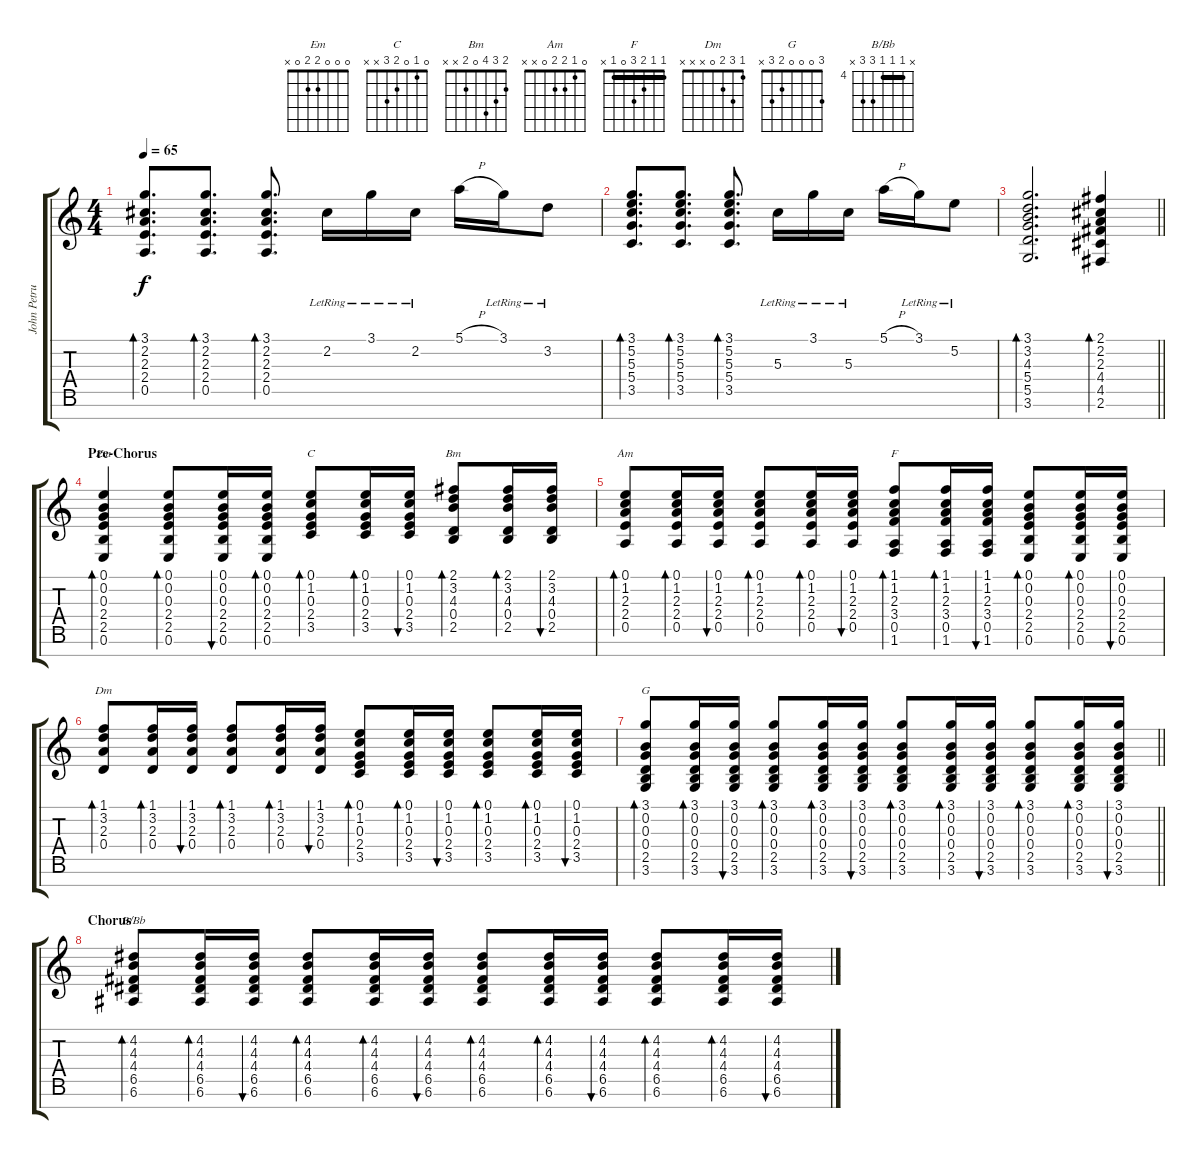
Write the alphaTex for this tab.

\track ("John Petrucci" "John Petru") {instrument acousticguitarsteel}
\staff {score tabs}
\tuning (E4 B3 G3 D3 A2 E2 B1) {hide}
\chord ("Em" 0 0 0 2 2 0 x)
\chord ("C" 0 1 0 2 3 x x)
\chord ("Bm" 2 3 4 0 2 x x)
\chord ("Am" 0 1 2 2 0 x x)
\chord ("F" 1 1 2 3 0 1 x) {barre 1}
\chord ("Dm" 1 3 2 0 x x x)
\chord ("G" 3 0 0 0 2 3 x)
\chord ("B/Bb" x 4 4 4 6 6 x) {firstfret 4 barre 4}
\ts (4 4)
\tempo 65
\clef g2
\ks c
(3.1 2.2 2.3 2.4 0.5).8{d bd 60 dy f} (3.1 2.2 2.3 2.4 0.5).8{d bd 60} (3.1 2.2 2.3 2.4 0.5).8{d bd 60} 2.2{lr}.16 3.1{lr}.16 2.2{lr}.16 5.1{h}.16 3.1{lr}.16 3.2{lr}.8 |
(3.1 5.2 5.3 5.4 3.5).8{d bd 60} (3.1 5.2 5.3 5.4 3.5).8{d bd 60} (3.1 5.2 5.3 5.4 3.5).8{d bd 60} 5.3{lr}.16 3.1{lr}.16 5.3{lr}.16 5.1{h}.16 3.1{lr}.16 5.2{lr}.8 |
\barLineRight lightlight
(3.1 3.2 4.3 5.4 5.5 3.6).2{d bd 60} (2.1 2.2 2.3 4.4 4.5 2.6).4{bd 60} |
\section ("" "Pre-Chorus")
(0.1 0.2 0.3 2.4 2.5 0.6).4{bd 60 ch "Em"} (0.1 0.2 0.3 2.4 2.5 0.6).8{bd 60} (0.1 0.2 0.3 2.4 2.5 0.6).16{bu 60} (0.1 0.2 0.3 2.4 2.5 0.6).16{bd 60} (0.1 1.2 0.3 2.4 3.5).8{bd 60 ch "C"} (0.1 1.2 0.3 2.4 3.5).16{bd 60} (0.1 1.2 0.3 2.4 3.5).16{bu 60} (2.1 3.2 4.3 0.4 2.5).8{bd 60 ch "Bm"} (2.1 3.2 4.3 0.4 2.5).16{bd 60} (2.1 3.2 4.3 0.4 2.5).16{bu 60} |
(0.1 1.2 2.3 2.4 0.5).8{bd 60 ch "Am"} (0.1 1.2 2.3 2.4 0.5).16{bd 60} (0.1 1.2 2.3 2.4 0.5).16{bu 60} (0.1 1.2 2.3 2.4 0.5).8{bd 60} (0.1 1.2 2.3 2.4 0.5).16{bd 60} (0.1 1.2 2.3 2.4 0.5).16{bu 60} (1.1 1.2 2.3 3.4 0.5 1.6).8{bd 60 ch "F"} (1.1 1.2 2.3 3.4 0.5 1.6).16{bd 60} (1.1 1.2 2.3 3.4 0.5 1.6).16{bu 60} (0.1 0.2 0.3 2.4 2.5 0.6).8{bd 60} (0.1 0.2 0.3 2.4 2.5 0.6).16{bd 60} (0.1 0.2 0.3 2.4 2.5 0.6).16{bu 60} |
(1.1 3.2 2.3 0.4).8{bd 60 ch "Dm"} (1.1 3.2 2.3 0.4).16{bd 60} (1.1 3.2 2.3 0.4).16{bu 60} (1.1 3.2 2.3 0.4).8{bd 60} (1.1 3.2 2.3 0.4).16{bd 60} (1.1 3.2 2.3 0.4).16{bu 60} (0.1 1.2 0.3 2.4 3.5).8{bd 60} (0.1 1.2 0.3 2.4 3.5).16{bd 60} (0.1 1.2 0.3 2.4 3.5).16{bu 60} (0.1 1.2 0.3 2.4 3.5).8{bd 60} (0.1 1.2 0.3 2.4 3.5).16{bd 60} (0.1 1.2 0.3 2.4 3.5).16{bu 60} |
\barLineRight lightlight
(3.1 0.2 0.3 0.4 2.5 3.6).8{bd 60 ch "G"} (3.1 0.2 0.3 0.4 2.5 3.6).16{bd 60} (3.1 0.2 0.3 0.4 2.5 3.6).16{bu 60} (3.1 0.2 0.3 0.4 2.5 3.6).8{bd 60} (3.1 0.2 0.3 0.4 2.5 3.6).16{bd 60} (3.1 0.2 0.3 0.4 2.5 3.6).16{bu 60} (3.1 0.2 0.3 0.4 2.5 3.6).8{bd 60} (3.1 0.2 0.3 0.4 2.5 3.6).16{bd 60} (3.1 0.2 0.3 0.4 2.5 3.6).16{bu 60} (3.1 0.2 0.3 0.4 2.5 3.6).8{bd 60} (3.1 0.2 0.3 0.4 2.5 3.6).16{bd 60} (3.1 0.2 0.3 0.4 2.5 3.6).16{bu 60} |
\section ("" "Chorus")
(4.2 4.3 4.4 6.5 6.6).8{bd 60 ch "B/Bb"} (4.2 4.3 4.4 6.5 6.6).16{bd 60} (4.2 4.3 4.4 6.5 6.6).16{bu 60} (4.2 4.3 4.4 6.5 6.6).8{bd 60} (4.2 4.3 4.4 6.5 6.6).16{bd 60} (4.2 4.3 4.4 6.5 6.6).16{bu 60} (4.2 4.3 4.4 6.5 6.6).8{bd 60} (4.2 4.3 4.4 6.5 6.6).16{bd 60} (4.2 4.3 4.4 6.5 6.6).16{bu 60} (4.2 4.3 4.4 6.5 6.6).8{bd 60} (4.2 4.3 4.4 6.5 6.6).16{bd 60} (4.2 4.3 4.4 6.5 6.6).16{bu 60}
